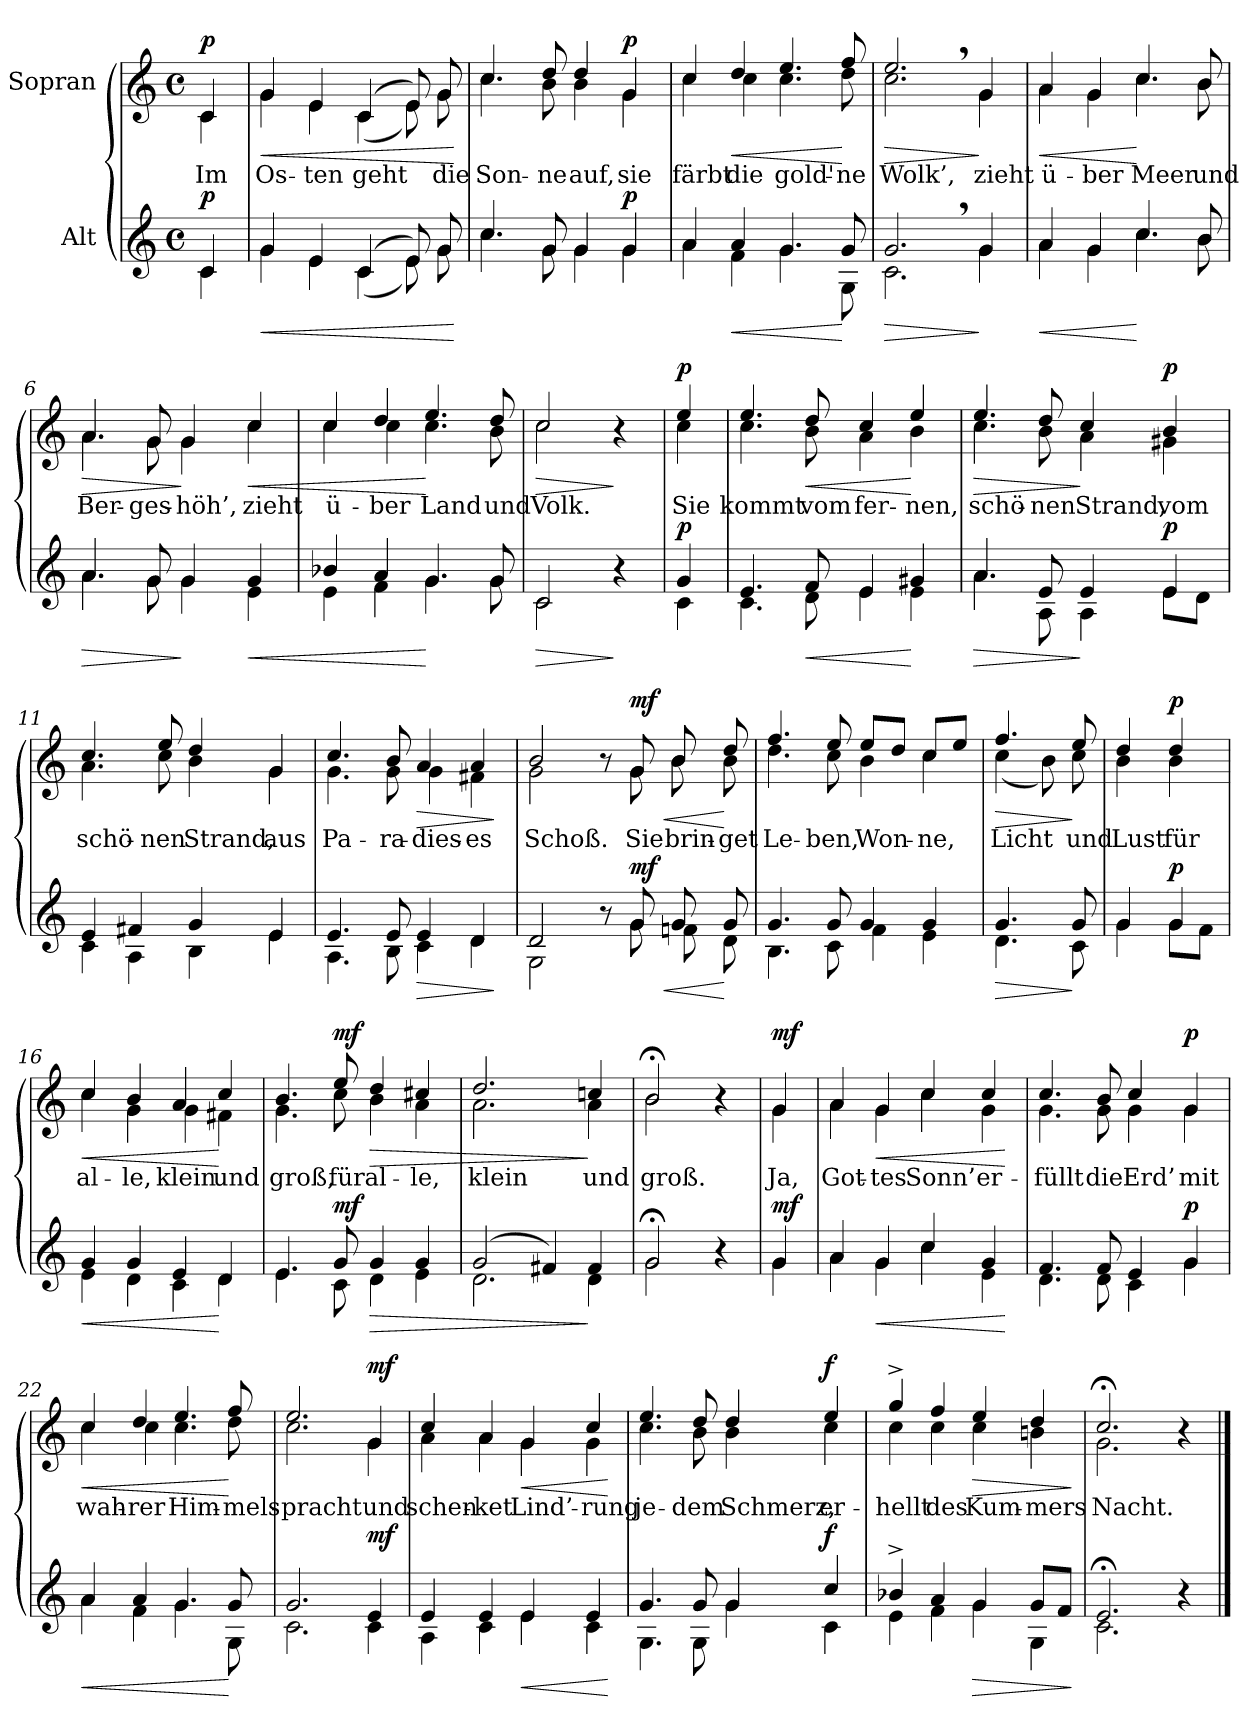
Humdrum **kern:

**kern	**dynam	**kern	**text	**dynam
*part2	*part2	*part1	*part1	*part1
*staff2	*staff2	*staff1	*staff1	*staff1
*I"Alt	*	*I"Sopran	*	*
*clefG2	*	*clefG2	*	*
*k[]	*	*k[]	*	*
*M4/4	*	*M4/4	*	*
*met(c)	*	*met(c)	*	*
=	=	=	=	=
*^	*	*	*	*
!	!	!	!LO:TX:a:B:t=Majestätisch bewegt	!	!
!	!	!LO:DY:a	!	!LO:LY:b	!LO:DY:a
*	*	*	*^	*	*
4c/	4c\	p	4c/	4c\	Im	p
=1	=1	=1	=1	=1	=1	=1
!	!	!LO:HP:b	!	!	!LO:LY:b	!LO:HP:b
4g/	4g\	<	4g/	4g\	Os-	<
!	!	!	!	!	!LO:LY:b	!
4e/	4e\	.	4e/	4e\	-ten	.
!	!	!	!	!	!LO:LY:b	!
(4c/	(4c\	.	(4c/	(4c\	geht	.
8e/)	8e\)	.	8e/)	8e\)	.	.
!	!	!	!	!	!LO:LY:b	!
8g/	8g\	.	8g/	8g\	die	.
*v	*v	*	*	*	*	*
*	*	*v	*v	*	*
.	[	.	.	[
=2	=2	=2	=2	=2
*^	*	*	*	*
!	!	!	!	!LO:LY:b	!
*	*	*	*^	*	*
4.cc/	4.cc\	.	4.cc/	4.cc\	Son-	.
!	!	!	!	!	!LO:LY:b	!
8g/	8g\	.	8dd/	8b\	-ne	.
!	!	!	!	!	!LO:LY:b	!
4g/	4g\	.	4dd/	4b\	auf,	.
!	!	!LO:DY:a	!	!	!LO:LY:b	!LO:DY:a
4g/	4g\	p	4g/	4g\	sie	p
=3	=3	=3	=3	=3	=3	=3
!	!	!	!	!	!LO:LY:b	!
4a/	4a\	.	4cc/	4cc\	färbt	.
!	!	!LO:HP:b	!	!	!LO:LY:b	!LO:HP:b
4a/	4f\	<	4dd/	4cc\	die	<
!	!	!	!	!	!LO:LY:b	!
4.g/	4.g\	.	4.ee/	4.cc\	gold'-	.
!	!	!	!	!	!LO:LY:b	!
8g/	8G\	[	8ff/	8dd\	-ne	[
!!LO:LB:g=z	!!
=4	=4	=4	=4	=4	=4	=4
!	!	!LO:HP:b	!	!	!LO:LY:b	!LO:HP:b
2.g,/	2.c\	>	2.ee,/	2.cc\	Wolk’,	>
!	!	!	!	!	!LO:LY:b	!
4g/	4g\	]	4g/	4g\	zieht	]
=5	=5	=5	=5	=5	=5	=5
!	!	!LO:HP:b	!	!	!LO:LY:b	!LO:HP:b
4a/	4a\	<	4a/	4a\	ü-	<
!	!	!	!	!	!LO:LY:b	!
4g/	4g\	.	4g/	4g\	-ber	.
!	!	!	!	!	!LO:LY:b	!
4.cc/	4.cc\	[	4.cc/	4.cc\	Meer	[
!	!	!	!	!	!LO:LY:b	!
8b/	8b\	.	8b/	8b\	und	.
=6	=6	=6	=6	=6	=6	=6
!	!	!LO:HP:b	!	!	!LO:LY:b	!LO:HP:b
4.a/	4.a\	>	4.a/	4.a\	Ber-	>
!	!	!	!	!	!LO:LY:b	!
8g/	8g\	.	8g/	8g\	-ges-	.
!	!	!	!	!	!LO:LY:b	!
4g/	4g\	]	4g/	4g\	-höh’,	]
!	!	!LO:HP:b	!	!	!LO:LY:b	!LO:HP:b
4g/	4e\	<	4cc/	4cc\	zieht	<
=7	=7	=7	=7	=7	=7	=7
!	!	!	!	!	!LO:LY:b	!
4b-X/	4e\	.	4cc/	4cc\	ü-	.
!	!	!	!	!	!LO:LY:b	!
4a/	4f\	.	4dd/	4cc\	-ber	.
!	!	!	!	!	!LO:LY:b	!
4.g/	4.g\	[	4.ee/	4.cc\	Land	[
!	!	!	!	!	!LO:LY:b	!
8g/	8g\	.	8dd/	8b\	und	.
=8	=8	=8	=8	=8	=8	=8
!	!	!LO:HP:b	!	!	!LO:LY:b	!LO:HP:b
2c/	2c\	>	2cc/	2cc\	Volk.	>
4r	4ryy	]	4r	4ryy	.	]
!!LO:LB:g=z	!!
=8X1	=8X1	=8X1	=8X1	=8X1	=8X1	=8X1
!	!	!LO:DY:a	!	!	!LO:LY:b	!LO:DY:a
4g/	4c\	p	4ee/	4cc\	Sie	p
=9	=9	=9	=9	=9	=9	=9
!	!	!	!	!	!LO:LY:b	!
4.e/	4.c\	.	4.ee/	4.cc\	kommt	.
!	!	!LO:HP:b	!	!	!LO:LY:b	!LO:HP:b
8f/	8d\	<	8dd/	8b\	vom	<
!	!	!	!	!	!LO:LY:b	!
4e/	4e\	.	4cc/	4a\	fer-	.
!	!	!	!	!	!LO:LY:b	!
4g#X/	4e\	[	4ee/	4b\	-nen,	[
=10	=10	=10	=10	=10	=10	=10
!	!	!LO:HP:b	!	!	!LO:LY:b	!LO:HP:b
4.a/	4.a\	>	4.ee/	4.cc\	schö-	>
!	!	!	!	!	!LO:LY:b	!
8e/	8A\	.	8dd/	8b\	-nen	.
!	!	!	!	!	!LO:LY:b	!
4e/	4A\	]	4cc/	4a\	Strand,	]
!	!	!LO:DY:a	!	!	!LO:LY:b	!LO:DY:a
4e/	8e\L	p	4b/	4g#X\	vom	p
.	8d\J	.	.	.	.	.
=11	=11	=11	=11	=11	=11	=11
!	!	!	!	!	!LO:LY:b	!
4e/	4c\	.	4.cc/	4.a\	schö-	.
4f#X/	4A\	.	.	.	.	.
!	!	!	!	!	!LO:LY:b	!
.	.	.	8ee/	8cc\	-nen	.
!	!	!	!	!	!LO:LY:b	!
4g/	4B\	.	4dd/	4b\	Strand,	.
!	!	!	!	!	!LO:LY:b	!
4e/	4e\	.	4g/	4g\	aus	.
!!LO:PB:g=z	!!
=12	=12	=12	=12	=12	=12	=12
!	!	!	!	!	!LO:LY:b	!
4.e/	4.A\	.	4.cc/	4.g\	Pa-	.
!	!	!	!	!	!LO:LY:b	!
8e/	8B\	.	8b/	8g\	-ra-	.
!	!	!LO:HP:b	!	!	!LO:LY:b	!LO:HP:b
4e/	4c\	>	4a/	4g\	-dies-	>
!	!	!	!	!	!LO:LY:b	!
4d/	4d\	.	4a/	4f#X\	-es	.
*v	*v	*	*	*	*	*
*	*	*v	*v	*	*
.	]	.	.	]
=13	=13	=13	=13	=13
*^	*	*	*	*
!	!	!	!	!LO:LY:b	!
*	*	*	*^	*	*
2d/	2G\	.	2b/	2g\	Schoß.	.
8r	8ryy	.	8r	8ryy	.	.
!	!	!LO:HP:b	!	!	!LO:LY:b	!LO:HP:b
!	!	!LO:DY:n=1:a	!	!	!	!LO:DY:n=1:a
8g/	8g\	< mf	8g/	8g\	Sie	< mf
!	!	!	!	!	!LO:LY:b	!
8g/	8fn\	.	8b/	8b\	brin-	.
!	!	!	!	!	!LO:LY:b	!
8g/	8d\	[	8dd/	8b\	-get	[
=14	=14	=14	=14	=14	=14	=14
!	!	!	!	!	!LO:LY:b	!
4.g/	4.B\	.	4.ff/	4.dd\	Le-	.
!	!	!	!	!	!LO:LY:b	!
8g/	8c\	.	8ee/	8cc\	-ben,	.
!	!	!	!	!	!LO:LY:b	!
4g/	4f\	.	8ee/L	4b\	Won-	.
.	.	.	8dd/J	.	.	.
!	!	!	!	!	!LO:LY:b	!
4g/	4e\	.	8cc/L	4cc\	-ne,	.
.	.	.	8ee/J	.	.	.
=15	=15	=15	=15	=15	=15	=15
!	!	!LO:HP:b	!	!	!LO:LY:b	!LO:HP:b
4.g/	4.d\	>	4.ff/	(4cc\	Licht	>
.	.	.	.	8b\)	.	.
!	!	!	!	!	!LO:LY:b	!
8g/	8c\	]	8ee/	8cc\	und	]
!!LO:LB:g=z	!!
=15X2	=15X2	=15X2	=15X2	=15X2	=15X2	=15X2
!	!	!	!	!	!LO:LY:b	!
4g/	4g\	.	4dd/	4b\	Lust	.
!	!	!LO:DY:a	!	!	!LO:LY:b	!LO:DY:a
4g/	8g\L	p	4dd/	4b\	für	p
.	8f\J	.	.	.	.	.
=16	=16	=16	=16	=16	=16	=16
!	!	!LO:HP:b	!	!	!LO:LY:b	!LO:HP:b
4g/	4e\	<	4cc/	4cc\	al-	<
!	!	!	!	!	!LO:LY:b	!
4g/	4d\	.	4b/	4g\	-le,	.
!	!	!	!	!	!LO:LY:b	!
4e/	4c\	.	4a/	4g\	klein	.
!	!	!	!	!	!LO:LY:b	!
4d/	4d\	[	4cc/	4f#X\	und	[
=17	=17	=17	=17	=17	=17	=17
!	!	!	!	!	!LO:LY:b	!
4.e/	4.e\	.	4.b/	4.g\	groß,	.
!	!	!LO:DY:a	!	!	!LO:LY:b	!LO:DY:a
8g/	8c\	mf	8ee/	8cc\	für	mf
!	!	!LO:HP:b	!	!	!LO:LY:b	!LO:HP:b
4g/	4d\	>	4dd/	4b\	al-	>
!	!	!	!	!	!LO:LY:b	!
4g/	4e\	.	4cc#X/	4a\	-le,	.
=18	=18	=18	=18	=18	=18	=18
!	!	!	!	!	!LO:LY:b	!
(2g/	2.d\	.	2.dd/	2.a\	klein	.
4f#X/)	.	.	.	.	.	.
!	!	!	!	!	!LO:LY:b	!
4f#/	4d\	]	4ccn/	4a\	und	]
=19	=19	=19	=19	=19	=19	=19
!	!	!	!	!	!LO:LY:b	!
2g;</	2g\	.	2b;</	2b\	groß.	.
4r	4ryy	.	4r	4ryy	.	.
!!LO:LB:g=z	!!
=19X3	=19X3	=19X3	=19X3	=19X3	=19X3	=19X3
!	!	!LO:DY:a	!	!	!LO:LY:b	!LO:DY:a
4g/	4g\	mf	4g/	4g\	Ja,	mf
=20	=20	=20	=20	=20	=20	=20
!	!	!	!	!	!LO:LY:b	!
4a/	4a\	.	4a/	4a\	Got-	.
!	!	!LO:HP:b	!	!	!LO:LY:b	!LO:HP:b
4g/	4g\	<	4g/	4g\	-tes	<
!	!	!	!	!	!LO:LY:b	!
4cc/	4cc\	.	4cc/	4cc\	Sonn’	.
!	!	!	!	!	!LO:LY:b	!
4g/	4e\	.	4cc/	4g\	er-	.
*v	*v	*	*	*	*	*
*	*	*v	*v	*	*
.	[	.	.	[
=21	=21	=21	=21	=21
*^	*	*	*	*
!	!	!	!	!LO:LY:b	!
*	*	*	*^	*	*
4.f/	4.d\	.	4.cc/	4.g\	-füllt	.
!	!	!	!	!	!LO:LY:b	!
8f/	8d\	.	8b/	8g\	die	.
!	!	!	!	!	!LO:LY:b	!
4e/	4c\	.	4cc/	4g\	Erd’	.
!	!	!LO:DY:a	!	!	!LO:LY:b	!LO:DY:a
4g/	4g\	p	4g/	4g\	mit	p
=22	=22	=22	=22	=22	=22	=22
!	!	!LO:HP:b	!	!	!LO:LY:b	!LO:HP:b
4a/	4a\	<	4cc/	4cc\	wah-	<
!	!	!	!	!	!LO:LY:b	!
4a/	4f\	.	4dd/	4cc\	-rer	.
!	!	!	!	!	!LO:LY:b	!
4.g/	4.g\	.	4.ee/	4.cc\	Him-	.
!	!	!	!	!	!LO:LY:b	!
8g/	8G\	[	8ff/	8dd\	-mels-	[
=23	=23	=23	=23	=23	=23	=23
!	!	!	!	!	!LO:LY:b	!
2.g/	2.c\	.	2.ee/	2.cc\	-pracht	.
!	!	!LO:DY:a	!	!	!LO:LY:b	!LO:DY:a
4e/	4c\	mf	4g/	4g\	und	mf
!!LO:LB:g=z	!!
=24	=24	=24	=24	=24	=24	=24
!	!	!	!	!	!LO:LY:b	!
4e/	4A\	.	4cc/	4a\	schen-	.
!	!	!	!	!	!LO:LY:b	!
4e/	4c\	.	4a/	4a\	-ket	.
!	!	!LO:HP:b	!	!	!LO:LY:b	!LO:HP:b
4e/	4e\	<	4g/	4g\	Lind’-	<
!	!	!	!	!	!LO:LY:b	!
4e/	4c\	.	4cc/	4g\	-rung	.
*v	*v	*	*	*	*	*
*	*	*v	*v	*	*
.	[	.	.	[
=25	=25	=25	=25	=25
*^	*	*	*	*
!	!	!	!	!LO:LY:b	!
*	*	*	*^	*	*
4.g/	4.G\	.	4.ee/	4.cc\	je-	.
!	!	!	!	!	!LO:LY:b	!
8g/	8G\	.	8dd/	8b\	-dem	.
!	!	!	!	!	!LO:LY:b	!
4g/	4g\	.	4dd/	4b\	Schmerz,	.
!	!	!LO:DY:a	!	!	!LO:LY:b	!LO:DY:a
4cc/	4c\	f	4ee/	4cc\	er-	f
=26	=26	=26	=26	=26	=26	=26
!	!	!	!	!	!LO:LY:b	!
4b-X^/	4e\	.	4gg^/	4cc\	-hellt	.
!	!	!	!	!	!LO:LY:b	!
4a/	4f\	.	4ff/	4cc\	des	.
!	!	!LO:HP:b	!	!	!LO:LY:b	!LO:HP:b
4g/	4g\	>	4ee/	4cc\	Kum-	>
!	!	!	!	!	!LO:LY:b	!
8g/L	4G\	.	4dd/	4bn\	-mers	.
8f/J	.	.	.	.	.	.
*v	*v	*	*	*	*	*
*	*	*v	*v	*	*
.	]	.	.	]
=26X4	=26X4	=26X4	=26X4	=26X4
*^	*	*	*	*
!	!	!	!	!LO:LY:b	!
*	*	*	*^	*	*
2.e;</	2.c\	.	2.cc;</	2.g\	Nacht.	.
4r	4ryy	.	4r	4ryy	.	.
*v	*v	*	*	*	*	*
*	*	*v	*v	*	*
==	==	==	==	==
*-	*-	*-	*-	*-
